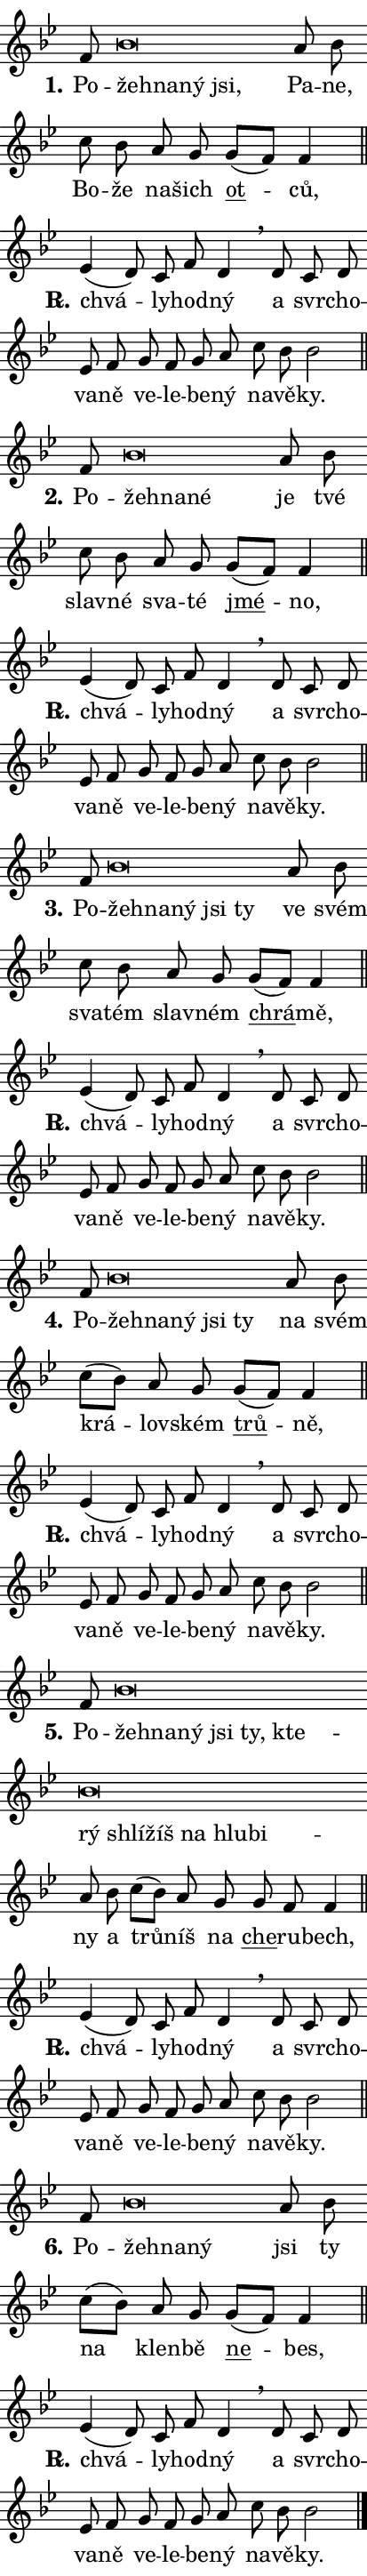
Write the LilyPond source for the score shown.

\version "2.22.1"
\header { tagline = "" }
\paper {
  indent = 0\cm
  top-margin = 0\cm
  right-margin = 0\cm
  bottom-margin = 0\cm
  left-margin = 0\cm
  paper-width = 7\cm
  page-breaking = #ly:one-page-breaking
  system-system-spacing.basic-distance = #11
  score-system-spacing.basic-distance = #11.3
  ragged-last = ##f
}


%% Author: Thomas Morley
%% https://lists.gnu.org/archive/html/lilypond-user/2020-05/msg00002.html
#(define (line-position grob)
"Returns position of @var[grob} in current system:
   @code{'start}, if at first time-step
   @code{'end}, if at last time-step
   @code{'middle} otherwise
"
  (let* ((col (ly:item-get-column grob))
         (ln (ly:grob-object col 'left-neighbor))
         (rn (ly:grob-object col 'right-neighbor))
         (col-to-check-left (if (ly:grob? ln) ln col))
         (col-to-check-right (if (ly:grob? rn) rn col))
         (break-dir-left
           (and
             (ly:grob-property col-to-check-left 'non-musical #f)
             (ly:item-break-dir col-to-check-left)))
         (break-dir-right
           (and
             (ly:grob-property col-to-check-right 'non-musical #f)
             (ly:item-break-dir col-to-check-right))))
        (cond ((eqv? 1 break-dir-left) 'start)
              ((eqv? -1 break-dir-right) 'end)
              (else 'middle))))

#(define (tranparent-at-line-position vctor)
  (lambda (grob)
  "Relying on @code{line-position} select the relevant enry from @var{vctor}.
Used to determine transparency,"
    (case (line-position grob)
      ((end) (not (vector-ref vctor 0)))
      ((middle) (not (vector-ref vctor 1)))
      ((start) (not (vector-ref vctor 2))))))

noteHeadBreakVisibility =
#(define-music-function (break-visibility)(vector?)
"Makes @code{NoteHead}s transparent relying on @var{break-visibility}"
#{
  \override NoteHead.transparent =
    #(tranparent-at-line-position break-visibility)
#})

#(define delete-ledgers-for-transparent-note-heads
  (lambda (grob)
    "Reads whether a @code{NoteHead} is transparent.
If so this @code{NoteHead} is removed from @code{'note-heads} from
@var{grob}, which is supposed to be @code{LedgerLineSpanner}.
As a result ledgers are not printed for this @code{NoteHead}"
    (let* ((nhds-array (ly:grob-object grob 'note-heads))
           (nhds-list
             (if (ly:grob-array? nhds-array)
                 (ly:grob-array->list nhds-array)
                 '()))
           ;; Relies on the transparent-property being done before
           ;; Staff.LedgerLineSpanner.after-line-breaking is executed.
           ;; This is fragile ...
           (to-keep
             (remove
               (lambda (nhd)
                 (ly:grob-property nhd 'transparent #f))
               nhds-list)))
      ;; TODO find a better method to iterate over grob-arrays, similiar
      ;; to filter/remove etc for lists
      ;; For now rebuilt from scratch
      (set! (ly:grob-object grob 'note-heads)  '())
      (for-each
        (lambda (nhd)
          (ly:pointer-group-interface::add-grob grob 'note-heads nhd))
        to-keep))))

hideNotes = {
  \noteHeadBreakVisibility #begin-of-line-visible
}
unHideNotes = {
  \noteHeadBreakVisibility #all-visible
}

% work-around for resetting accidentals
% https://lilypond.org/doc/v2.23/Documentation/notation/displaying-rhythms#unmetered-music
cadenzaMeasure = {
  \cadenzaOff
  \partial 1024 s1024
  \cadenzaOn
}

#(define-markup-command (accent layout props text) (markup?)
  "Underline accented syllable"
  (interpret-markup layout props
    #{\markup \override #'(offset . 4.3) \underline { #text }#}))

responsum = \markup \concat {
  "R" \hspace #-1.05 \path #0.1 #'((moveto 0 0.07) (lineto 0.9 0.8)) \hspace #0.05 "."
}

\layout {
    \context {
        \Staff
        \remove "Time_signature_engraver"
        \override LedgerLineSpanner.after-line-breaking = #delete-ledgers-for-transparent-note-heads
    }
    \context {
        \Voice {
            \override NoteHead.output-attributes = #'((class . "notehead"))
            \override Hairpin.height = #0.55
        }
    }
    \context {
        \Lyrics {
            \override StanzaNumber.output-attributes = #'((class . "stanzanumber"))
            \override LyricSpace.minimum-distance = #0.9
            \override LyricText.font-name = #"TeX Gyre Schola"
            \override LyricText.font-size = 1
            \override StanzaNumber.font-name = #"TeX Gyre Schola Bold"
            \override StanzaNumber.font-size = 1
        }
    }
}

% magnetic-lyrics.ily
%
%   written by
%     Jean Abou Samra <jean@abou-samra.fr>
%     Werner Lemberg <wl@gnu.org>
%
%   adapted by
%     Jiri Hon <jiri.hon@gmail.com>
%
% Version 2022-Apr-15

% https://www.mail-archive.com/lilypond-user@gnu.org/msg149350.html

#(define (Left_hyphen_pointer_engraver context)
   "Collect syllable-hyphen-syllable occurrences in lyrics and store
them in properties.  This engraver only looks to the left.  For
example, if the lyrics input is @code{foo -- bar}, it does the
following.

@itemize @bullet
@item
Set the @code{text} property of the @code{LyricHyphen} grob between
@q{foo} and @q{bar} to @code{foo}.

@item
Set the @code{left-hyphen} property of the @code{LyricText} grob with
text @q{foo} to the @code{LyricHyphen} grob between @q{foo} and
@q{bar}.
@end itemize

Use this auxiliary engraver in combination with the
@code{lyric-@/text::@/apply-@/magnetic-@/offset!} hook."
   (let ((hyphen #f)
         (text #f))
     (make-engraver
      (acknowledgers
       ((lyric-syllable-interface engraver grob source-engraver)
        (set! text grob)))
      (end-acknowledgers
       ((lyric-hyphen-interface engraver grob source-engraver)
        ;(when (not (grob::has-interface grob 'lyric-space-interface))
          (set! hyphen grob)));)
      ((stop-translation-timestep engraver)
       (when (and text hyphen)
         (ly:grob-set-object! text 'left-hyphen hyphen))
       (set! text #f)
       (set! hyphen #f)))))

#(define (lyric-text::apply-magnetic-offset! grob)
   "If the space between two syllables is less than the value in
property @code{LyricText@/.details@/.squash-threshold}, move the right
syllable to the left so that it gets concatenated with the left
syllable.

Use this function as a hook for
@code{LyricText@/.after-@/line-@/breaking} if the
@code{Left_@/hyphen_@/pointer_@/engraver} is active."
   (let ((hyphen (ly:grob-object grob 'left-hyphen #f)))
     (when hyphen
       (let ((left-text (ly:spanner-bound hyphen LEFT)))
         (when (grob::has-interface left-text 'lyric-syllable-interface)
           (let* ((common (ly:grob-common-refpoint grob left-text X))
                  (this-x-ext (ly:grob-extent grob common X))
                  (left-x-ext
                   (begin
                     ;; Trigger magnetism for left-text.
                     (ly:grob-property left-text 'after-line-breaking)
                     (ly:grob-extent left-text common X)))
                  ;; `delta` is the gap width between two syllables.
                  (delta (- (interval-start this-x-ext)
                            (interval-end left-x-ext)))
                  (details (ly:grob-property grob 'details))
                  (threshold (assoc-get 'squash-threshold details 0.2)))
             (when (< delta threshold)
               (let* (;; We have to manipulate the input text so that
                      ;; ligatures crossing syllable boundaries are not
                      ;; disabled.  For languages based on the Latin
                      ;; script this is essentially a beautification.
                      ;; However, for non-Western scripts it can be a
                      ;; necessity.
                      (lt (ly:grob-property left-text 'text))
                      (rt (ly:grob-property grob 'text))
                      (is-space (grob::has-interface hyphen 'lyric-space-interface))
                      (space (if is-space " " ""))
                      (space-markup (grob-interpret-markup grob " "))
                      (space-size (interval-length (ly:stencil-extent space-markup X)))
                      (extra-delta (if is-space space-size 0))
                      ;; Append new syllable.
                      (ltrt-space (if (and (string? lt) (string? rt))
                                (string-append lt space rt)
                                (make-concat-markup (list lt space rt))))
                      ;; Right-align `ltrt` to the right side.
                      (ltrt-space-markup (grob-interpret-markup
                               grob
                               (make-translate-markup
                                (cons (interval-length this-x-ext) 0)
                                (make-right-align-markup ltrt-space)))))
                 (begin
                   ;; Don't print `left-text`.
                   (ly:grob-set-property! left-text 'stencil #f)
                   ;; Set text and stencil (which holds all collected
                   ;; syllables so far) and shift it to the left.
                   (ly:grob-set-property! grob 'text ltrt-space)
                   (ly:grob-set-property! grob 'stencil ltrt-space-markup)
                   (ly:grob-translate-axis! grob (- (- delta extra-delta)) X))))))))))


#(define (lyric-hyphen::displace-bounds-first grob)
   ;; Make very sure this callback isn't triggered too early.
   (let ((left (ly:spanner-bound grob LEFT))
         (right (ly:spanner-bound grob RIGHT)))
     (ly:grob-property left 'after-line-breaking)
     (ly:grob-property right 'after-line-breaking)
     (ly:lyric-hyphen::print grob)))

squashThreshold = #0.4

\layout {
  \context {
    \Lyrics
    \consists #Left_hyphen_pointer_engraver
    \override LyricText.after-line-breaking =
      #lyric-text::apply-magnetic-offset!
    \override LyricHyphen.stencil = #lyric-hyphen::displace-bounds-first
    \override LyricText.details.squash-threshold = \squashThreshold
    \override LyricHyphen.minimum-distance = 0
    \override LyricHyphen.minimum-length = \squashThreshold
  }
}

squash = \override LyricText.details.squash-threshold = 9999
unSquash = \override LyricText.details.squash-threshold = \squashThreshold

left = \override LyricText.self-alignment-X = #LEFT
unLeft = \revert LyricText.self-alignment-X

starOffset = #(lambda (grob) 
                (let ((x_offset (ly:self-alignment-interface::aligned-on-x-parent grob)))
                  (if (= x_offset 0) 0 (+ x_offset 1.2))))

star = #(define-music-function (syllable)(string?)
"Append star separator at the end of a syllable"
#{
  \once \override LyricText.X-offset = #starOffset
  \lyricmode { \markup {
    #syllable
    \override #'((font-name . "TeX Gyre Schola Bold")) \hspace #0.2 \lower #0.65 \larger "*"
  } }
#})

starAccent = #(define-music-function (syllable)(string?)
"Append star separator at the end of a syllable and make accent"
#{
  \once \override LyricText.X-offset = #starOffset
  \lyricmode { \markup {
    \accent #syllable
    \override #'((font-name . "TeX Gyre Schola Bold")) \hspace #0.2 \lower #0.65 \larger "*"
  } }
#})

breath = #(define-music-function (syllable)(string?)
"Append breathing indicator at the end of a syllable"
#{
  \lyricmode { \markup { #syllable "+" } }
#})

optionalBreath = #(define-music-function (syllable)(string?)
"Append optional breathing indicator at the end of a syllable"
#{
  \lyricmode { \markup { #syllable "(+)" } }
#})


\score {
    <<
        \new Voice = "melody" { \cadenzaOn \key bes \major \relative { f'8 bes\breve*1/16 \hideNotes \breve*1/16 \bar "" \breve*1/16 \breve*1/16 \bar "" \unHideNotes a8 bes \bar "" c8 bes a g \bar "" g[( f)] f4 \cadenzaMeasure \bar "||" \break } }
        \new Lyrics \lyricsto "melody" { \lyricmode { \set stanza = "1."
Po -- \left žeh -- \squash na -- ný jsi, \unLeft \unSquash Pa -- ne, Bo -- že na -- šich \markup \accent ot -- ců, } }
    >>
    \layout {}
}

\score {
    <<
        \new Voice = "melody" { \cadenzaOn \key bes \major \relative { es'4( d8)] c f d4 \breathe d8 c d \bar "" es f \bar "" g f \bar "" g a \bar "" c bes bes2 \cadenzaMeasure \bar "||" \break } }
        \new Lyrics \lyricsto "melody" { \lyricmode { \set stanza = \responsum
chvá -- ly -- hod -- ný a svr -- cho -- va -- ně ve -- le -- be -- ný na -- vě -- ky. } }
    >>
    \layout {}
}

\score {
    <<
        \new Voice = "melody" { \cadenzaOn \key bes \major \relative { f'8 bes\breve*1/16 \hideNotes \breve*1/16 \breve*1/16 \bar "" \unHideNotes a8 bes \bar "" c8 bes a g \bar "" g[( f)] f4 \cadenzaMeasure \bar "||" \break } }
        \new Lyrics \lyricsto "melody" { \lyricmode { \set stanza = "2."
Po -- \left žeh -- \squash na -- né \unLeft \unSquash je tvé slav -- né sva -- té \markup \accent jmé -- no, } }
    >>
    \layout {}
}

\score {
    <<
        \new Voice = "melody" { \cadenzaOn \key bes \major \relative { es'4( d8)] c f d4 \breathe d8 c d \bar "" es f \bar "" g f \bar "" g a \bar "" c bes bes2 \cadenzaMeasure \bar "||" \break } }
        \new Lyrics \lyricsto "melody" { \lyricmode { \set stanza = \responsum
chvá -- ly -- hod -- ný a svr -- cho -- va -- ně ve -- le -- be -- ný na -- vě -- ky. } }
    >>
    \layout {}
}

\score {
    <<
        \new Voice = "melody" { \cadenzaOn \key bes \major \relative { f'8 bes\breve*1/16 \hideNotes \breve*1/16 \bar "" \breve*1/16 \bar "" \breve*1/16 \breve*1/16 \bar "" \unHideNotes a8 bes \bar "" c8 bes a g \bar "" g[( f)] f4 \cadenzaMeasure \bar "||" \break } }
        \new Lyrics \lyricsto "melody" { \lyricmode { \set stanza = "3."
Po -- \left žeh -- \squash na -- ný jsi ty \unLeft \unSquash ve svém sva -- tém slav -- ném \markup \accent chrá -- mě, } }
    >>
    \layout {}
}

\score {
    <<
        \new Voice = "melody" { \cadenzaOn \key bes \major \relative { es'4( d8)] c f d4 \breathe d8 c d \bar "" es f \bar "" g f \bar "" g a \bar "" c bes bes2 \cadenzaMeasure \bar "||" \break } }
        \new Lyrics \lyricsto "melody" { \lyricmode { \set stanza = \responsum
chvá -- ly -- hod -- ný a svr -- cho -- va -- ně ve -- le -- be -- ný na -- vě -- ky. } }
    >>
    \layout {}
}

\score {
    <<
        \new Voice = "melody" { \cadenzaOn \key bes \major \relative { f'8 bes\breve*1/16 \hideNotes \breve*1/16 \bar "" \breve*1/16 \bar "" \breve*1/16 \breve*1/16 \bar "" \unHideNotes a8 bes \bar "" c8[( bes)] a g \bar "" g[( f)] f4 \cadenzaMeasure \bar "||" \break } }
        \new Lyrics \lyricsto "melody" { \lyricmode { \set stanza = "4."
Po -- \left žeh -- \squash na -- ný jsi ty \unLeft \unSquash na svém krá -- lov -- ském \markup \accent trů -- ně, } }
    >>
    \layout {}
}

\score {
    <<
        \new Voice = "melody" { \cadenzaOn \key bes \major \relative { es'4( d8)] c f d4 \breathe d8 c d \bar "" es f \bar "" g f \bar "" g a \bar "" c bes bes2 \cadenzaMeasure \bar "||" \break } }
        \new Lyrics \lyricsto "melody" { \lyricmode { \set stanza = \responsum
chvá -- ly -- hod -- ný a svr -- cho -- va -- ně ve -- le -- be -- ný na -- vě -- ky. } }
    >>
    \layout {}
}

\score {
    <<
        \new Voice = "melody" { \cadenzaOn \key bes \major \relative { f'8 bes\breve*1/16 \hideNotes \breve*1/16 \bar "" \breve*1/16 \bar "" \breve*1/16 \bar "" \breve*1/16 \bar "" \breve*1/16 \bar "" \breve*1/16 \bar "" \breve*1/16 \bar "" \breve*1/16 \bar "" \breve*1/16 \bar "" \breve*1/16 \breve*1/16 \bar "" \unHideNotes a8 bes \bar "" c8[( bes)] a g \bar "" g f f4 \cadenzaMeasure \bar "||" \break } }
        \new Lyrics \lyricsto "melody" { \lyricmode { \set stanza = "5."
Po -- \left žeh -- \squash na -- ný jsi ty, kte -- rý shlí -- žíš na hlu -- bi -- \unLeft \unSquash ny a trů -- níš na \markup \accent che -- ru -- bech, } }
    >>
    \layout {}
}

\score {
    <<
        \new Voice = "melody" { \cadenzaOn \key bes \major \relative { es'4( d8)] c f d4 \breathe d8 c d \bar "" es f \bar "" g f \bar "" g a \bar "" c bes bes2 \cadenzaMeasure \bar "||" \break } }
        \new Lyrics \lyricsto "melody" { \lyricmode { \set stanza = \responsum
chvá -- ly -- hod -- ný a svr -- cho -- va -- ně ve -- le -- be -- ný na -- vě -- ky. } }
    >>
    \layout {}
}

\score {
    <<
        \new Voice = "melody" { \cadenzaOn \key bes \major \relative { f'8 bes\breve*1/16 \hideNotes \breve*1/16 \breve*1/16 \bar "" \unHideNotes a8 bes \bar "" c8[( bes)] a g \bar "" g[( f)] f4 \cadenzaMeasure \bar "||" \break } }
        \new Lyrics \lyricsto "melody" { \lyricmode { \set stanza = "6."
Po -- \left žeh -- \squash na -- ný \unLeft \unSquash jsi ty na klen -- bě \markup \accent ne -- bes, } }
    >>
    \layout {}
}

\score {
    <<
        \new Voice = "melody" { \cadenzaOn \key bes \major \relative { es'4( d8)] c f d4 \breathe d8 c d \bar "" es f \bar "" g f \bar "" g a \bar "" c bes bes2 \cadenzaMeasure \bar "||" \break } \bar "|." }
        \new Lyrics \lyricsto "melody" { \lyricmode { \set stanza = \responsum
chvá -- ly -- hod -- ný a svr -- cho -- va -- ně ve -- le -- be -- ný na -- vě -- ky. } }
    >>
    \layout {}
}
